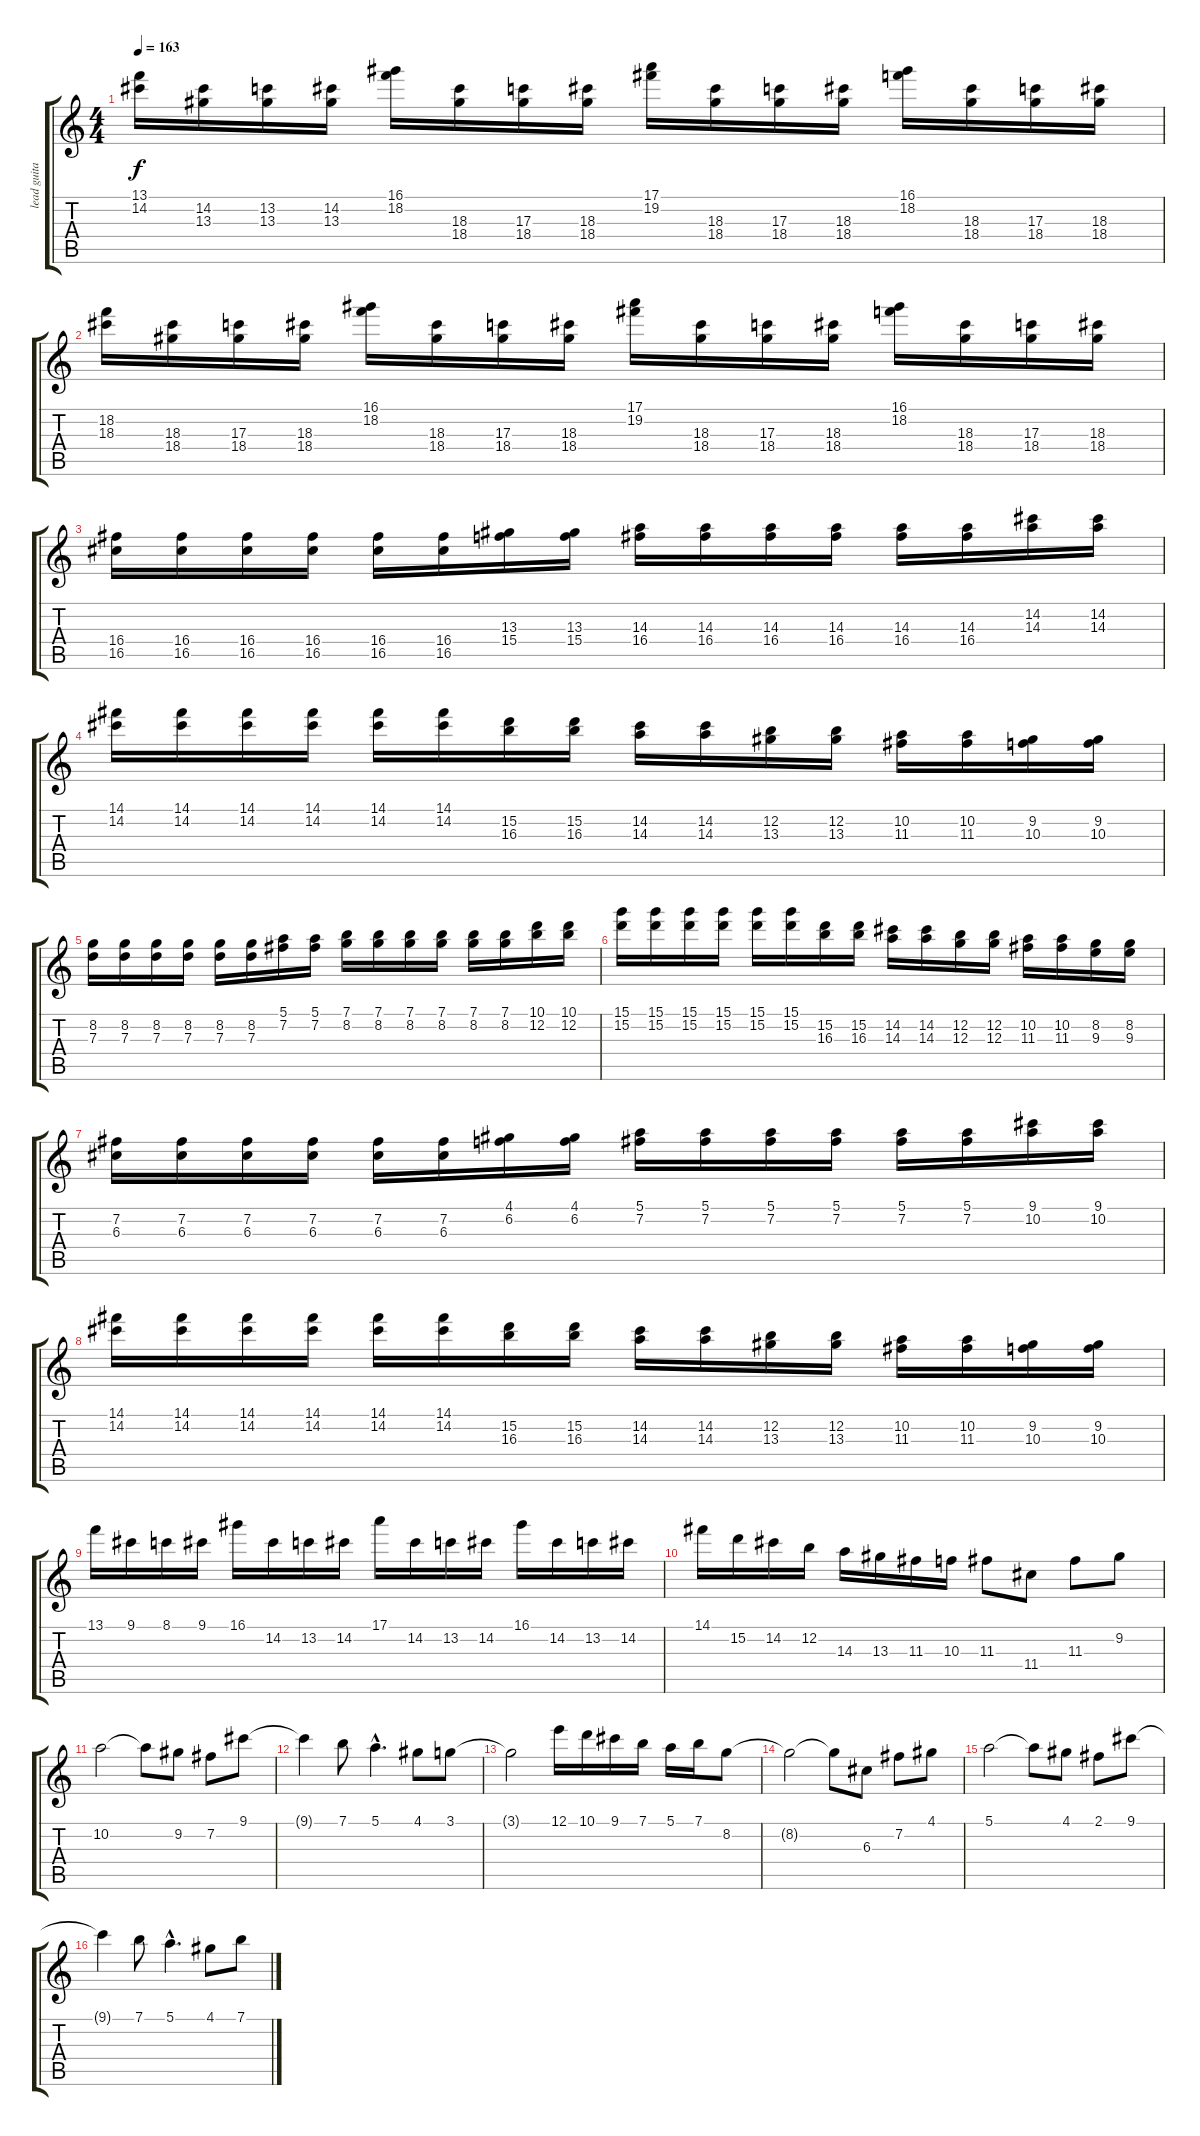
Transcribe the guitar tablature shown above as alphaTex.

\track ("lead guitar" "lead guita") {instrument distortionguitar}
\staff {score tabs}
\tuning (E4 B3 G3 D3 A2 E2) {hide}
\ts (4 4)
\tempo 163
\clef g2
\ks c
(13.1 14.2).16{dy f} (14.2 13.3).16 (13.2 13.3).16 (14.2 13.3).16 (16.1 18.2).16 (18.3 18.4).16 (17.3 18.4).16 (18.3 18.4).16 (17.1 19.2).16 (18.3 18.4).16 (17.3 18.4).16 (18.3 18.4).16 (16.1 18.2).16 (18.3 18.4).16 (17.3 18.4).16 (18.3 18.4).16 |
(18.2 18.3).16 (18.3 18.4).16 (17.3 18.4).16 (18.3 18.4).16 (16.1 18.2).16 (18.3 18.4).16 (17.3 18.4).16 (18.3 18.4).16 (17.1 19.2).16 (18.3 18.4).16 (17.3 18.4).16 (18.3 18.4).16 (16.1 18.2).16 (18.3 18.4).16 (17.3 18.4).16 (18.3 18.4).16 |
(16.4 16.5).16 (16.4 16.5).16 (16.4 16.5).16 (16.4 16.5).16 (16.4 16.5).16 (16.4 16.5).16 (13.3 15.4).16 (13.3 15.4).16 (14.3 16.4).16 (14.3 16.4).16 (14.3 16.4).16 (14.3 16.4).16 (14.3 16.4).16 (14.3 16.4).16 (14.2 14.3).16 (14.2 14.3).16 |
(14.1 14.2).16 (14.1 14.2).16 (14.1 14.2).16 (14.1 14.2).16 (14.1 14.2).16 (14.1 14.2).16 (15.2 16.3).16 (15.2 16.3).16 (14.2 14.3).16 (14.2 14.3).16 (12.2 13.3).16 (12.2 13.3).16 (10.2 11.3).16 (10.2 11.3).16 (9.2 10.3).16 (9.2 10.3).16 |
(8.2 7.3).16 (8.2 7.3).16 (8.2 7.3).16 (8.2 7.3).16 (8.2 7.3).16 (8.2 7.3).16 (5.1 7.2).16 (5.1 7.2).16 (7.1 8.2).16 (7.1 8.2).16 (7.1 8.2).16 (7.1 8.2).16 (7.1 8.2).16 (7.1 8.2).16 (10.1 12.2).16 (10.1 12.2).16 |
(15.1 15.2).16 (15.1 15.2).16 (15.1 15.2).16 (15.1 15.2).16 (15.1 15.2).16 (15.1 15.2).16 (15.2 16.3).16 (15.2 16.3).16 (14.2 14.3).16 (14.2 14.3).16 (12.2 12.3).16 (12.2 12.3).16 (10.2 11.3).16 (10.2 11.3).16 (8.2 9.3).16 (8.2 9.3).16 |
(7.2 6.3).16 (7.2 6.3).16 (7.2 6.3).16 (7.2 6.3).16 (7.2 6.3).16 (7.2 6.3).16 (4.1 6.2).16 (4.1 6.2).16 (5.1 7.2).16 (5.1 7.2).16 (5.1 7.2).16 (5.1 7.2).16 (5.1 7.2).16 (5.1 7.2).16 (9.1 10.2).16 (9.1 10.2).16 |
(14.1 14.2).16 (14.1 14.2).16 (14.1 14.2).16 (14.1 14.2).16 (14.1 14.2).16 (14.1 14.2).16 (15.2 16.3).16 (15.2 16.3).16 (14.2 14.3).16 (14.2 14.3).16 (12.2 13.3).16 (12.2 13.3).16 (10.2 11.3).16 (10.2 11.3).16 (9.2 10.3).16 (9.2 10.3).16 |
13.1.16 9.1.16 8.1.16 9.1.16 16.1.16 14.2.16 13.2.16 14.2.16 17.1.16 14.2.16 13.2.16 14.2.16 16.1.16 14.2.16 13.2.16 14.2.16 |
14.1.16 15.2.16 14.2.16 12.2.16 14.3.16 13.3.16 11.3.16 10.3.16 11.3.8 11.4.8 11.3.8 9.2.8 |
10.2.2 10.2{t}.8 9.2.8 7.2.8 9.1.8 |
9.1{t}.4 7.1.8 5.1{hac}.4{d} 4.1.8 3.1.8 |
3.1{t}.2 12.1.16 10.1.16 9.1.16 7.1.16 5.1.16 7.1.16 8.2.8 |
8.2{t}.2 8.2{t}.8 6.3.8 7.2.8 4.1.8 |
5.1.2 5.1{t}.8 4.1.8 2.1.8 9.1.8 |
9.1{t}.4 7.1.8 5.1{hac}.4{d} 4.1.8 7.1.8
